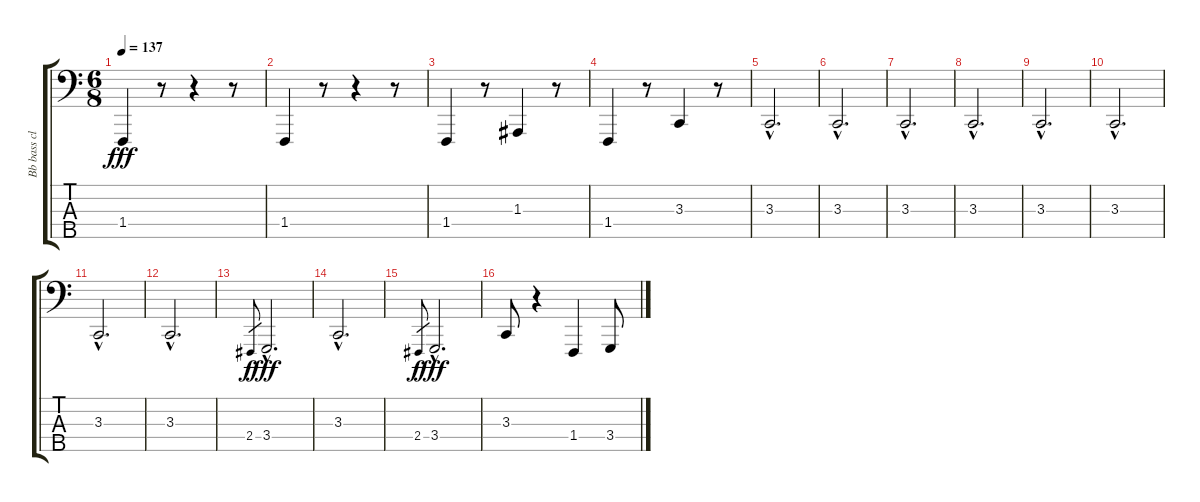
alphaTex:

\track ("Bb bass clarinet" "Bb bass cl") {instrument clarinet}
\staff {score tabs}
\tuning (G2 D2 A1 E1 B0) {hide}
\ts (6 8)
\tempo 137
\clef f4
\ks c
1.4.4{dy fff} r.8 r.4 r.8 |
1.4.4 r.8 r.4 r.8 |
1.4.4 r.8 1.3.4 r.8 |
1.4.4 r.8 3.3.4 r.8 |
3.3{hac}.2{d} |
3.3{hac}.2{d} |
3.3{hac}.2{d} |
3.3{hac}.2{d} |
3.3{hac}.2{d} |
3.3{hac}.2{d} |
3.3{hac}.2{d} |
3.3{hac}.2{d} |
2.4.8{gr dy f} 3.4{hac}.2{d dy fff} |
3.3{hac}.2{d} |
2.4.8{gr dy f} 3.4{hac}.2{d dy fff} |
3.3.8 r.4 1.4.4 3.4.8
